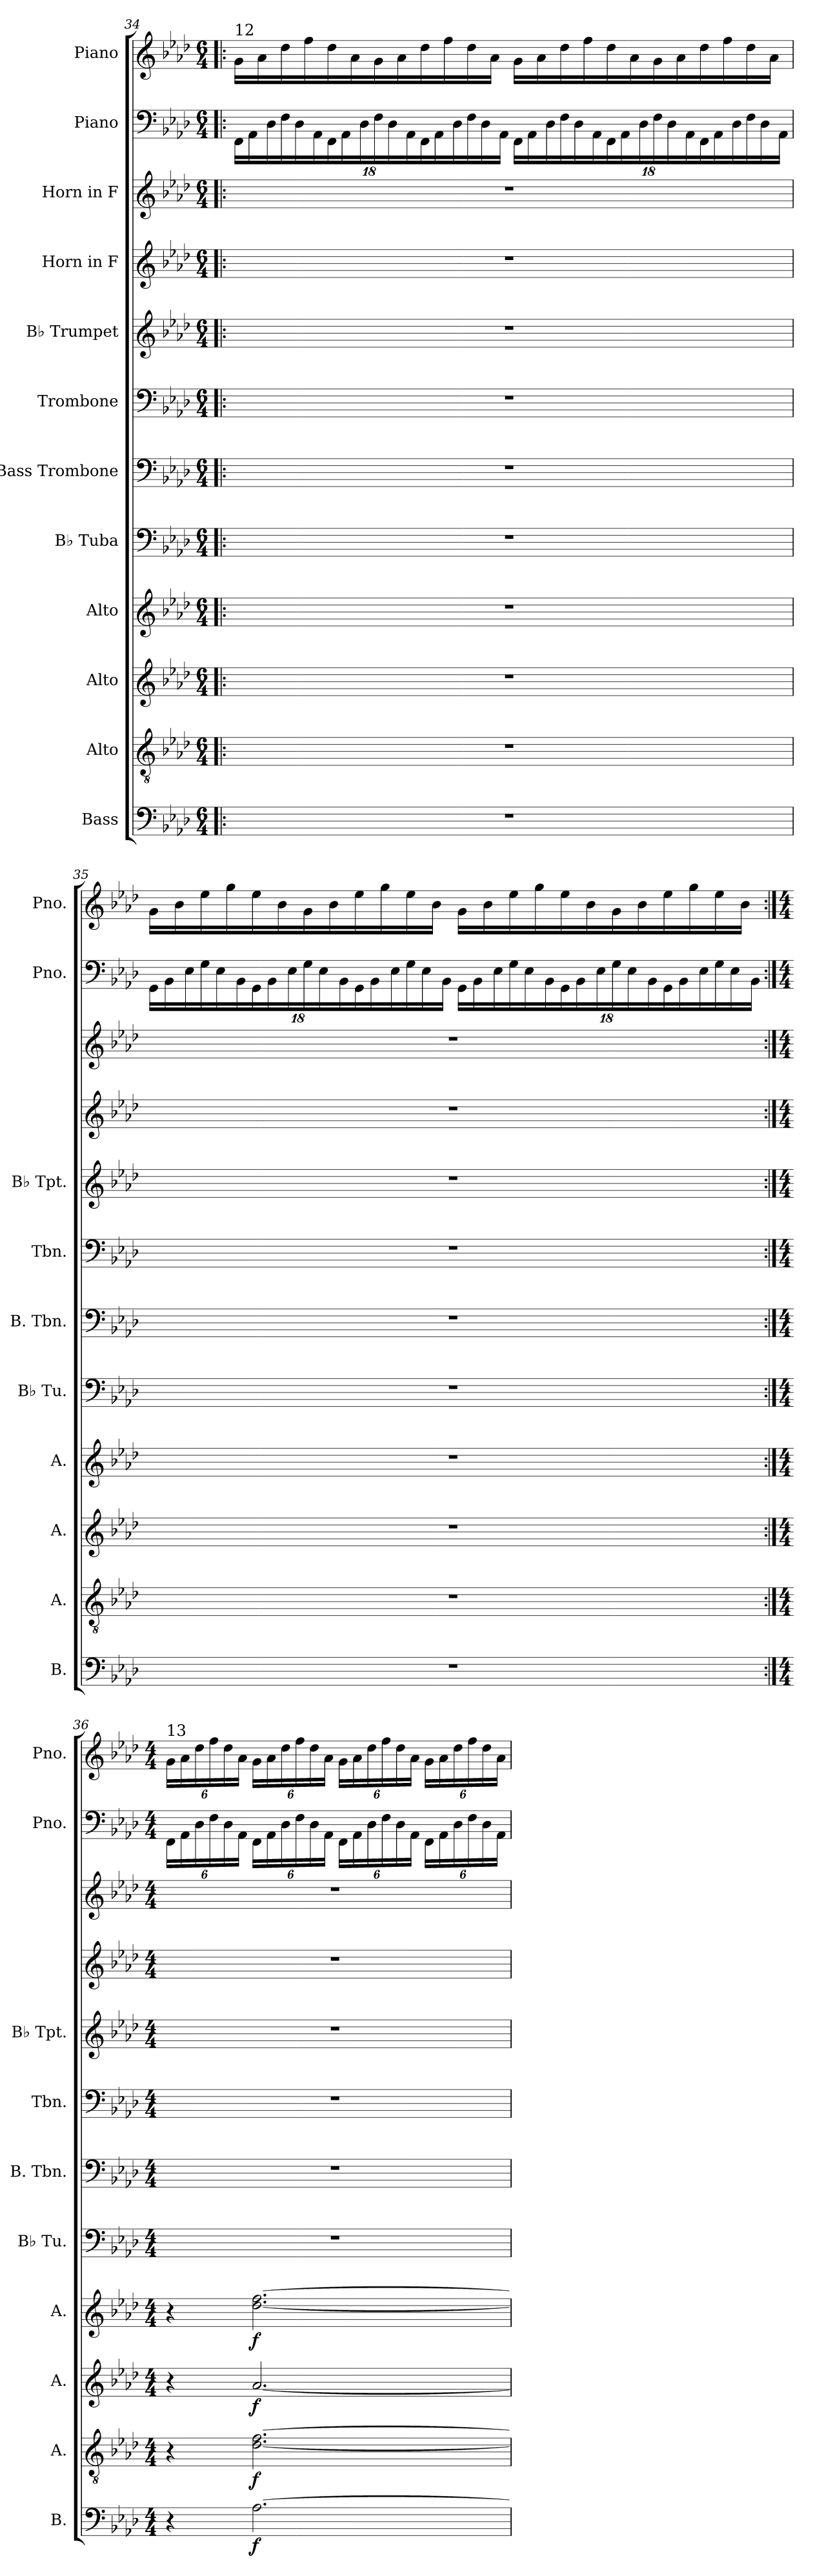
**kern	**dynam	**kern	**dynam	**kern	**dynam	**kern	**dynam	**kern	**kern	**kern	**kern	**kern	**kern	**kern	**kern
*part12	*part12	*part11	*part11	*part10	*part10	*part9	*part9	*part8	*part7	*part6	*part5	*part4	*part3	*part2	*part1
*staff12	*staff12	*staff11	*staff11	*staff10	*staff10	*staff9	*staff9	*staff8	*staff7	*staff6	*staff5	*staff4	*staff3	*staff2	*staff1
*I"Bass	*	*I"Alto	*	*I"Alto	*	*I"Alto	*	*I"B♭ Tuba	*I"Bass Trombone	*I"Trombone	*I"B♭ Trumpet	*I"Horn in F	*I"Horn in F	*I"Piano	*I"Piano
*I'B.	*	*I'A.	*	*I'A.	*	*I'A.	*	*I'B♭ Tu.	*I'B. Tbn.	*I'Tbn.	*I'B♭ Tpt.	*	*	*I'Pno.	*I'Pno.
!!LO:PB:g=z
*clefF4	*	*clefGv2	*	*clefG2	*	*clefG2	*	*clefF4	*clefF4	*clefF4	*clefG2	*clefG2	*clefG2	*clefF4	*clefG2
*	*	*	*	*	*	*	*	*	*	*	*ITrd1c2	*ITrd4c7	*ITrd4c7	*	*
*k[b-e-a-d-]	*	*k[b-e-a-d-]	*	*k[b-e-a-d-]	*	*k[b-e-a-d-]	*	*k[b-e-a-d-]	*k[b-e-a-d-]	*k[b-e-a-d-]	*k[b-e-a-d-g-c-]	*k[b-e-a-d-g-]	*k[b-e-a-d-g-]	*k[b-e-a-d-]	*k[b-e-a-d-]
*M6/4	*	*M6/4	*	*M6/4	*	*M6/4	*	*M6/4	*M6/4	*M6/4	*M6/4	*M6/4	*M6/4	*M6/4	*M6/4
*	*	*	*	*	*	*	*	*	*	*	*	*	*	*Xbrackettup	*
=34!|:	=34!|:	=34!|:	=34!|:	=34!|:	=34!|:	=34!|:	=34!|:	=34!|:	=34!|:	=34!|:	=34!|:	=34!|:	=34!|:	=34!|:	=34!|:
!	!	!	!	!	!	!	!	!	!	!	!	!	!	!	!LO:TX:a:t=12
1.r	.	1.r	.	1.r	.	1.r	.	1.r	1.r	1.r	1.r	1.r	1.r	24FF\LL	16g\LL
.	.	.	.	.	.	.	.	.	.	.	.	.	.	24AA-\	.
.	.	.	.	.	.	.	.	.	.	.	.	.	.	.	16a-\
.	.	.	.	.	.	.	.	.	.	.	.	.	.	24D-\	.
.	.	.	.	.	.	.	.	.	.	.	.	.	.	24F\	16dd-\
.	.	.	.	.	.	.	.	.	.	.	.	.	.	24D-\	.
.	.	.	.	.	.	.	.	.	.	.	.	.	.	.	16ff\
.	.	.	.	.	.	.	.	.	.	.	.	.	.	24AA-\	.
.	.	.	.	.	.	.	.	.	.	.	.	.	.	24FF\	16dd-\
.	.	.	.	.	.	.	.	.	.	.	.	.	.	24AA-\	.
.	.	.	.	.	.	.	.	.	.	.	.	.	.	.	16a-\
.	.	.	.	.	.	.	.	.	.	.	.	.	.	24D-\	.
.	.	.	.	.	.	.	.	.	.	.	.	.	.	24F\	16g\
.	.	.	.	.	.	.	.	.	.	.	.	.	.	24D-\	.
.	.	.	.	.	.	.	.	.	.	.	.	.	.	.	16a-\
.	.	.	.	.	.	.	.	.	.	.	.	.	.	24AA-\	.
.	.	.	.	.	.	.	.	.	.	.	.	.	.	24FF\	16dd-\
.	.	.	.	.	.	.	.	.	.	.	.	.	.	24AA-\	.
.	.	.	.	.	.	.	.	.	.	.	.	.	.	.	16ff\
.	.	.	.	.	.	.	.	.	.	.	.	.	.	24D-\	.
.	.	.	.	.	.	.	.	.	.	.	.	.	.	24F\	16dd-\
.	.	.	.	.	.	.	.	.	.	.	.	.	.	24D-\	.
.	.	.	.	.	.	.	.	.	.	.	.	.	.	.	16a-\JJ
.	.	.	.	.	.	.	.	.	.	.	.	.	.	24AA-\JJ	.
.	.	.	.	.	.	.	.	.	.	.	.	.	.	24FF\LL	16g\LL
.	.	.	.	.	.	.	.	.	.	.	.	.	.	24AA-\	.
.	.	.	.	.	.	.	.	.	.	.	.	.	.	.	16a-\
.	.	.	.	.	.	.	.	.	.	.	.	.	.	24D-\	.
.	.	.	.	.	.	.	.	.	.	.	.	.	.	24F\	16dd-\
.	.	.	.	.	.	.	.	.	.	.	.	.	.	24D-\	.
.	.	.	.	.	.	.	.	.	.	.	.	.	.	.	16ff\
.	.	.	.	.	.	.	.	.	.	.	.	.	.	24AA-\	.
.	.	.	.	.	.	.	.	.	.	.	.	.	.	24FF\	16dd-\
.	.	.	.	.	.	.	.	.	.	.	.	.	.	24AA-\	.
.	.	.	.	.	.	.	.	.	.	.	.	.	.	.	16a-\
.	.	.	.	.	.	.	.	.	.	.	.	.	.	24D-\	.
.	.	.	.	.	.	.	.	.	.	.	.	.	.	24F\	16g\
.	.	.	.	.	.	.	.	.	.	.	.	.	.	24D-\	.
.	.	.	.	.	.	.	.	.	.	.	.	.	.	.	16a-\
.	.	.	.	.	.	.	.	.	.	.	.	.	.	24AA-\	.
.	.	.	.	.	.	.	.	.	.	.	.	.	.	24FF\	16dd-\
.	.	.	.	.	.	.	.	.	.	.	.	.	.	24AA-\	.
.	.	.	.	.	.	.	.	.	.	.	.	.	.	.	16ff\
.	.	.	.	.	.	.	.	.	.	.	.	.	.	24D-\	.
.	.	.	.	.	.	.	.	.	.	.	.	.	.	24F\	16dd-\
.	.	.	.	.	.	.	.	.	.	.	.	.	.	24D-\	.
.	.	.	.	.	.	.	.	.	.	.	.	.	.	.	16a-\JJ
.	.	.	.	.	.	.	.	.	.	.	.	.	.	24AA-\JJ	.
!!LO:PB:g=z
=35	=35	=35	=35	=35	=35	=35	=35	=35	=35	=35	=35	=35	=35	=35	=35
1.r	.	1.r	.	1.r	.	1.r	.	1.r	1.r	1.r	1.r	1.r	1.r	24GG\LL	16g\LL
.	.	.	.	.	.	.	.	.	.	.	.	.	.	24BB-\	.
.	.	.	.	.	.	.	.	.	.	.	.	.	.	.	16b-\
.	.	.	.	.	.	.	.	.	.	.	.	.	.	24E-\	.
.	.	.	.	.	.	.	.	.	.	.	.	.	.	24G\	16ee-\
.	.	.	.	.	.	.	.	.	.	.	.	.	.	24E-\	.
.	.	.	.	.	.	.	.	.	.	.	.	.	.	.	16gg\
.	.	.	.	.	.	.	.	.	.	.	.	.	.	24BB-\	.
.	.	.	.	.	.	.	.	.	.	.	.	.	.	24GG\	16ee-\
.	.	.	.	.	.	.	.	.	.	.	.	.	.	24BB-\	.
.	.	.	.	.	.	.	.	.	.	.	.	.	.	.	16b-\
.	.	.	.	.	.	.	.	.	.	.	.	.	.	24E-\	.
.	.	.	.	.	.	.	.	.	.	.	.	.	.	24G\	16g\
.	.	.	.	.	.	.	.	.	.	.	.	.	.	24E-\	.
.	.	.	.	.	.	.	.	.	.	.	.	.	.	.	16b-\
.	.	.	.	.	.	.	.	.	.	.	.	.	.	24BB-\	.
.	.	.	.	.	.	.	.	.	.	.	.	.	.	24GG\	16ee-\
.	.	.	.	.	.	.	.	.	.	.	.	.	.	24BB-\	.
.	.	.	.	.	.	.	.	.	.	.	.	.	.	.	16gg\
.	.	.	.	.	.	.	.	.	.	.	.	.	.	24E-\	.
.	.	.	.	.	.	.	.	.	.	.	.	.	.	24G\	16ee-\
.	.	.	.	.	.	.	.	.	.	.	.	.	.	24E-\	.
.	.	.	.	.	.	.	.	.	.	.	.	.	.	.	16b-\JJ
.	.	.	.	.	.	.	.	.	.	.	.	.	.	24BB-\JJ	.
.	.	.	.	.	.	.	.	.	.	.	.	.	.	24GG\LL	16g\LL
.	.	.	.	.	.	.	.	.	.	.	.	.	.	24BB-\	.
.	.	.	.	.	.	.	.	.	.	.	.	.	.	.	16b-\
.	.	.	.	.	.	.	.	.	.	.	.	.	.	24E-\	.
.	.	.	.	.	.	.	.	.	.	.	.	.	.	24G\	16ee-\
.	.	.	.	.	.	.	.	.	.	.	.	.	.	24E-\	.
.	.	.	.	.	.	.	.	.	.	.	.	.	.	.	16gg\
.	.	.	.	.	.	.	.	.	.	.	.	.	.	24BB-\	.
.	.	.	.	.	.	.	.	.	.	.	.	.	.	24GG\	16ee-\
.	.	.	.	.	.	.	.	.	.	.	.	.	.	24BB-\	.
.	.	.	.	.	.	.	.	.	.	.	.	.	.	.	16b-\
.	.	.	.	.	.	.	.	.	.	.	.	.	.	24E-\	.
.	.	.	.	.	.	.	.	.	.	.	.	.	.	24G\	16g\
.	.	.	.	.	.	.	.	.	.	.	.	.	.	24E-\	.
.	.	.	.	.	.	.	.	.	.	.	.	.	.	.	16b-\
.	.	.	.	.	.	.	.	.	.	.	.	.	.	24BB-\	.
.	.	.	.	.	.	.	.	.	.	.	.	.	.	24GG\	16ee-\
.	.	.	.	.	.	.	.	.	.	.	.	.	.	24BB-\	.
.	.	.	.	.	.	.	.	.	.	.	.	.	.	.	16gg\
.	.	.	.	.	.	.	.	.	.	.	.	.	.	24E-\	.
.	.	.	.	.	.	.	.	.	.	.	.	.	.	24G\	16ee-\
.	.	.	.	.	.	.	.	.	.	.	.	.	.	24E-\	.
.	.	.	.	.	.	.	.	.	.	.	.	.	.	.	16b-\JJ
.	.	.	.	.	.	.	.	.	.	.	.	.	.	24BB-\JJ	.
!!LO:PB:g=z
=36:|!	=36:|!	=36:|!	=36:|!	=36:|!	=36:|!	=36:|!	=36:|!	=36:|!	=36:|!	=36:|!	=36:|!	=36:|!	=36:|!	=36:|!	=36:|!
*M4/4	*	*M4/4	*	*M4/4	*	*M4/4	*	*M4/4	*M4/4	*M4/4	*M4/4	*M4/4	*M4/4	*M4/4	*M4/4
*	*	*	*	*	*	*	*	*	*	*	*	*	*	*	*Xbrackettup
!	!	!	!	!	!	!	!	!	!	!	!	!	!	!	!LO:TX:a:t=13
4r	.	4r	.	4r	.	4r	.	1r	1r	1r	1r	1r	1r	24FF\LL	24g\LL
.	.	.	.	.	.	.	.	.	.	.	.	.	.	24AA-\	24a-\
.	.	.	.	.	.	.	.	.	.	.	.	.	.	24D-\	24dd-\
.	.	.	.	.	.	.	.	.	.	.	.	.	.	24F\	24ff\
.	.	.	.	.	.	.	.	.	.	.	.	.	.	24D-\	24dd-\
.	.	.	.	.	.	.	.	.	.	.	.	.	.	24AA-\JJ	24a-\JJ
!	!LO:DY:b	!	!LO:DY:b	!	!LO:DY:b	!	!LO:DY:b	!	!	!	!	!	!	!	!
[2.A-\	f	[2.d-\ [2.f\	f	[2.a-/	f	[2.dd-\ [2.ff\	f	.	.	.	.	.	.	24FF\LL	24g\LL
.	.	.	.	.	.	.	.	.	.	.	.	.	.	24AA-\	24a-\
.	.	.	.	.	.	.	.	.	.	.	.	.	.	24D-\	24dd-\
.	.	.	.	.	.	.	.	.	.	.	.	.	.	24F\	24ff\
.	.	.	.	.	.	.	.	.	.	.	.	.	.	24D-\	24dd-\
.	.	.	.	.	.	.	.	.	.	.	.	.	.	24AA-\JJ	24a-\JJ
.	.	.	.	.	.	.	.	.	.	.	.	.	.	24FF\LL	24g\LL
.	.	.	.	.	.	.	.	.	.	.	.	.	.	24AA-\	24a-\
.	.	.	.	.	.	.	.	.	.	.	.	.	.	24D-\	24dd-\
.	.	.	.	.	.	.	.	.	.	.	.	.	.	24F\	24ff\
.	.	.	.	.	.	.	.	.	.	.	.	.	.	24D-\	24dd-\
.	.	.	.	.	.	.	.	.	.	.	.	.	.	24AA-\JJ	24a-\JJ
.	.	.	.	.	.	.	.	.	.	.	.	.	.	24FF\LL	24g\LL
.	.	.	.	.	.	.	.	.	.	.	.	.	.	24AA-\	24a-\
.	.	.	.	.	.	.	.	.	.	.	.	.	.	24D-\	24dd-\
.	.	.	.	.	.	.	.	.	.	.	.	.	.	24F\	24ff\
.	.	.	.	.	.	.	.	.	.	.	.	.	.	24D-\	24dd-\
.	.	.	.	.	.	.	.	.	.	.	.	.	.	24AA-\JJ	24a-\JJ
=	=	=	=	=	=	=	=	=	=	=	=	=	=	=	=
*-	*-	*-	*-	*-	*-	*-	*-	*-	*-	*-	*-	*-	*-	*-	*-
